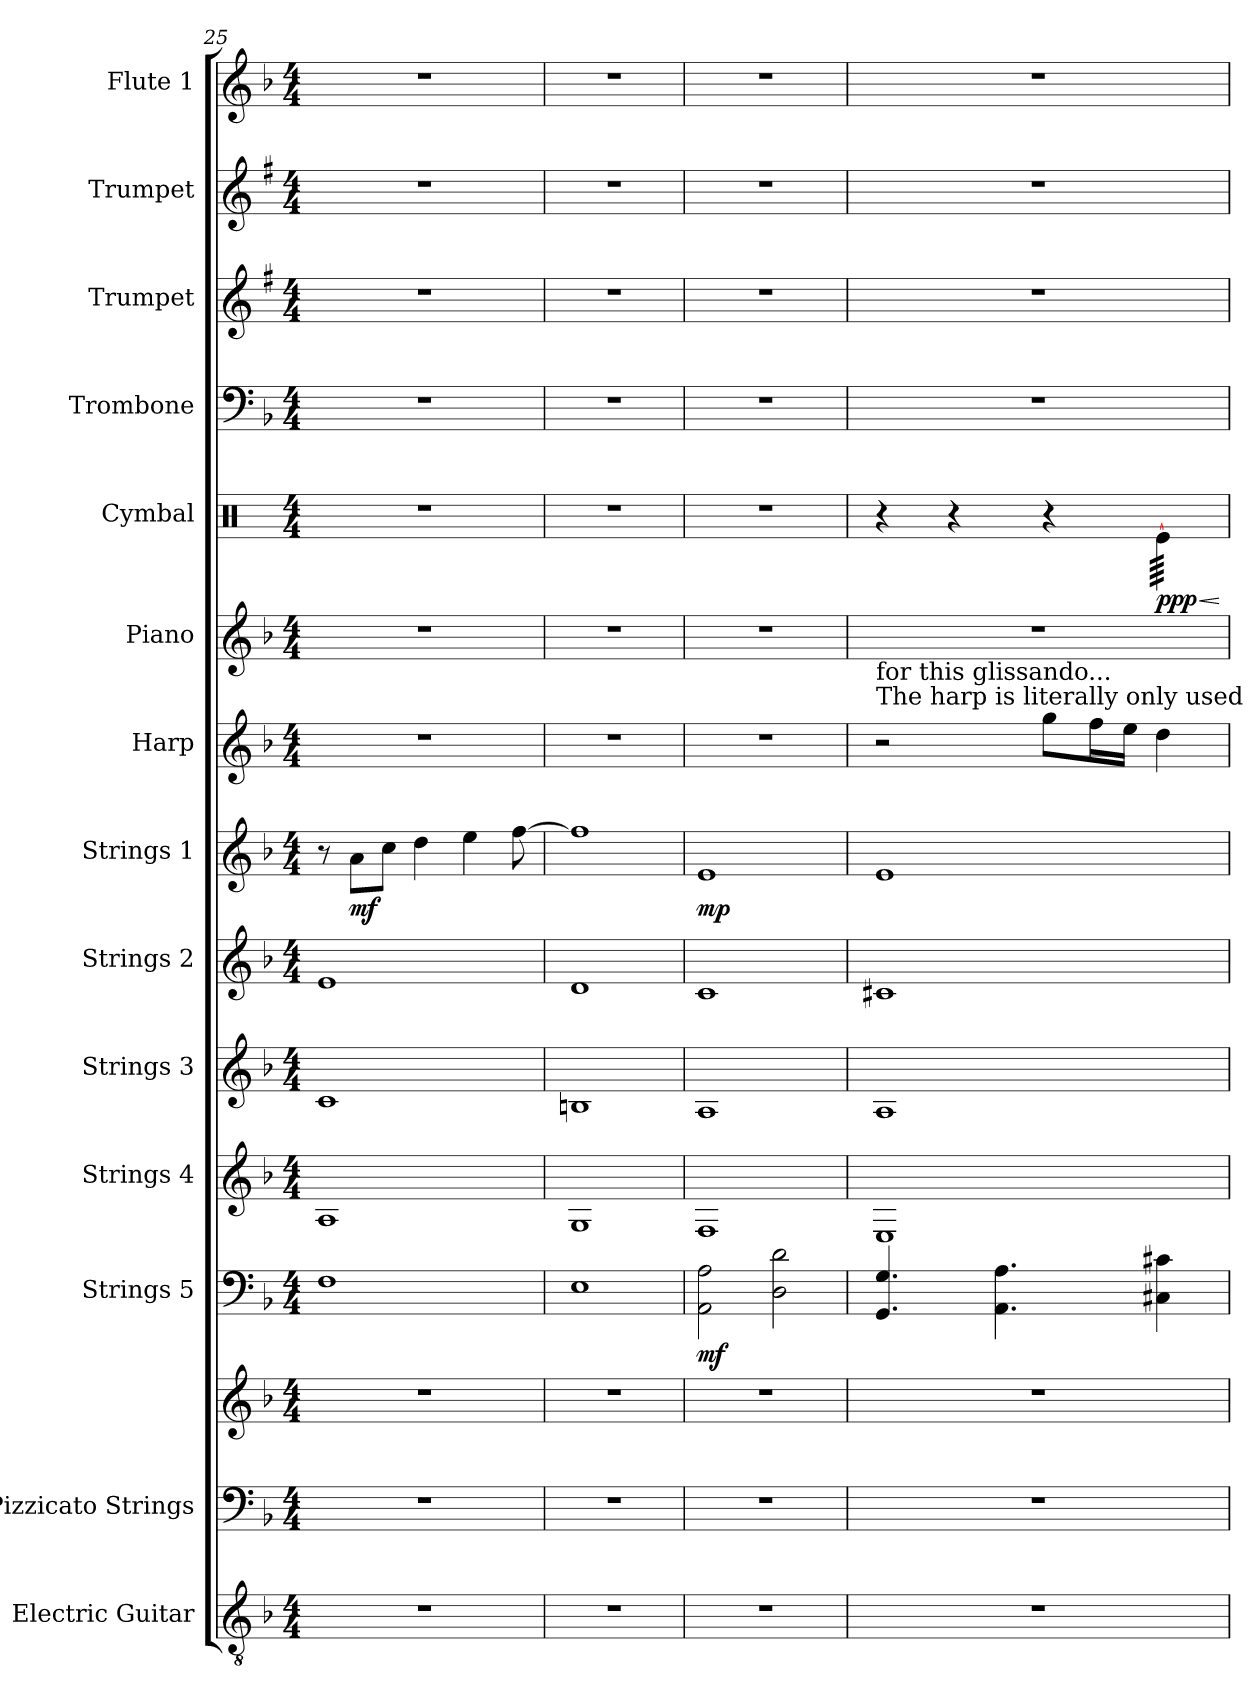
**kern	**kern	**kern	**kern	**dynam	**kern	**kern	**kern	**kern	**dynam	**kern	**kern	**kern	**dynam	**kern	**kern	**kern	**kern
*part14	*part13	*part13	*part12	*part12	*part11	*part10	*part9	*part8	*part8	*part7	*part6	*part5	*part5	*part4	*part3	*part2	*part1
*staff15	*staff14	*staff13	*staff12	*staff12	*staff11	*staff10	*staff9	*staff8	*staff8	*staff7	*staff6	*staff5	*staff5	*staff4	*staff3	*staff2	*staff1
*I"Electric Guitar	*I"Pizzicato Strings	*	*I"Strings 5	*	*I"Strings 4	*I"Strings 3	*I"Strings 2	*I"Strings 1	*	*I"Harp	*I"Piano	*I"Cymbal	*	*I"Trombone	*I"Trumpet	*I"Trumpet	*I"Flute 1
*I'El. Guit.	*I'Pizz. St.	*	*I'St. 5	*	*I'St. 4	*I'St. 3	*I'St. 2	*I'St. 1	*	*I'Hrp.	*I'Pno.	*I'Cym.	*	*I'Tbn.	*I'Tpt.	*I'Tpt.	*I'Fl. 1
!!LO:LB:g=z
*clefGv2	*clefF4	*clefG2	*clefF4	*	*clefG2	*clefG2	*clefG2	*clefG2	*	*clefG2	*clefG2	*clefX	*	*clefF4	*clefG2	*clefG2	*clefG2
*	*	*	*	*	*	*	*	*	*	*	*	*	*	*	*ITrd1c2	*ITrd1c2	*
*k[b-]	*k[b-]	*k[b-]	*k[b-]	*	*k[b-]	*k[b-]	*k[b-]	*k[b-]	*	*k[b-]	*k[b-]	*k[]	*	*k[b-]	*k[b-]	*k[b-]	*k[b-]
*M4/4	*M4/4	*M4/4	*M4/4	*	*M4/4	*M4/4	*M4/4	*M4/4	*	*M4/4	*M4/4	*M4/4	*	*M4/4	*M4/4	*M4/4	*M4/4
=25	=25	=25	=25	=25	=25	=25	=25	=25	=25	=25	=25	=25	=25	=25	=25	=25	=25
1r	1r	1r	1F	.	1A	1c	1e	8r	.	1r	1r	1r	.	1r	1r	1r	1r
!	!	!	!	!	!	!	!	!	!LO:DY:b	!	!	!	!	!	!	!	!
.	.	.	.	.	.	.	.	8a\L	mf	.	.	.	.	.	.	.	.
.	.	.	.	.	.	.	.	8cc\J	.	.	.	.	.	.	.	.	.
.	.	.	.	.	.	.	.	4dd\	.	.	.	.	.	.	.	.	.
.	.	.	.	.	.	.	.	4ee\	.	.	.	.	.	.	.	.	.
.	.	.	.	.	.	.	.	[8ff\	.	.	.	.	.	.	.	.	.
=26	=26	=26	=26	=26	=26	=26	=26	=26	=26	=26	=26	=26	=26	=26	=26	=26	=26
1r	1r	1r	1E	.	1G	1Bn	1d	1ff]	.	1r	1r	1r	.	1r	1r	1r	1r
=27	=27	=27	=27	=27	=27	=27	=27	=27	=27	=27	=27	=27	=27	=27	=27	=27	=27
!	!	!	!	!LO:DY:b	!	!	!	!	!LO:DY:b	!	!	!	!	!	!	!	!
1r	1r	1r	2AA\ 2A\	mf	1F	1A	1c	1e	mp	1r	1r	1r	.	1r	1r	1r	1r
.	.	.	2D\ 2d\	.	.	.	.	.	.	.	.	.	.	.	.	.	.
=28	=28	=28	=28	=28	=28	=28	=28	=28	=28	=28	=28	=28	=28	=28	=28	=28	=28
!	!	!	!	!	!	!	!	!	!	!LO:TX:a:t=The harp is literally only used	!	!	!	!	!	!	!
!	!	!	!	!	!	!	!	!	!	!LO:TX:a:t=for this glissando...	!	!	!	!	!	!	!
1r	1r	1r	4.GG/ 4.G/	.	1E	1A	1c#X	1e	.	2r	1r	4r	.	1r	1r	1r	1r
.	.	.	.	.	.	.	.	.	.	.	.	4r	.	.	.	.	.
.	.	.	4.AA\ 4.A\	.	.	.	.	.	.	.	.	.	.	.	.	.	.
.	.	.	.	.	.	.	.	.	.	8gg\L	.	4r	.	.	.	.	.
.	.	.	.	.	.	.	.	.	.	16ff\L	.	.	.	.	.	.	.
.	.	.	.	.	.	.	.	.	.	16ee\JJ	.	.	.	.	.	.	.
!	!	!	!	!	!	!	!	!	!	!	!	!	!LO:HP:b	!	!	!	!
!	!	!	!	!	!	!	!	!	!	!	!	!	!LO:DY:n=1:b	!	!	!	!
*	*	*	*	*	*	*	*	*	*	*	*	*tremolo	*	*	*	*	*
.	.	.	4C#X\ 4c#X\	.	.	.	.	.	.	4dd\	.	[64Re\LLLL	< ppp	.	.	.	.
.	.	.	.	.	.	.	.	.	.	.	.	64Re\	.	.	.	.	.
.	.	.	.	.	.	.	.	.	.	.	.	64Re\	.	.	.	.	.
.	.	.	.	.	.	.	.	.	.	.	.	64Re\	.	.	.	.	.
.	.	.	.	.	.	.	.	.	.	.	.	64Re\	.	.	.	.	.
.	.	.	.	.	.	.	.	.	.	.	.	64Re\	.	.	.	.	.
.	.	.	.	.	.	.	.	.	.	.	.	64Re\	.	.	.	.	.
.	.	.	.	.	.	.	.	.	.	.	.	64Re\	.	.	.	.	.
.	.	.	.	.	.	.	.	.	.	.	.	64Re\	.	.	.	.	.
.	.	.	.	.	.	.	.	.	.	.	.	64Re\	.	.	.	.	.
.	.	.	.	.	.	.	.	.	.	.	.	64Re\	.	.	.	.	.
.	.	.	.	.	.	.	.	.	.	.	.	64Re\	.	.	.	.	.
.	.	.	.	.	.	.	.	.	.	.	.	64Re\	.	.	.	.	.
.	.	.	.	.	.	.	.	.	.	.	.	64Re\	.	.	.	.	.
.	.	.	.	.	.	.	.	.	.	.	.	64Re\	.	.	.	.	.
.	.	.	.	.	.	.	.	.	.	.	.	64Re\JJJJ	.	.	.	.	.
*	*	*	*	*	*	*	*	*	*	*	*	*Xtremolo	*	*	*	*	*
.	.	.	.	.	.	.	.	.	.	.	.	.	[	.	.	.	.
=	=	=	=	=	=	=	=	=	=	=	=	=	=	=	=	=	=
*-	*-	*-	*-	*-	*-	*-	*-	*-	*-	*-	*-	*-	*-	*-	*-	*-	*-
